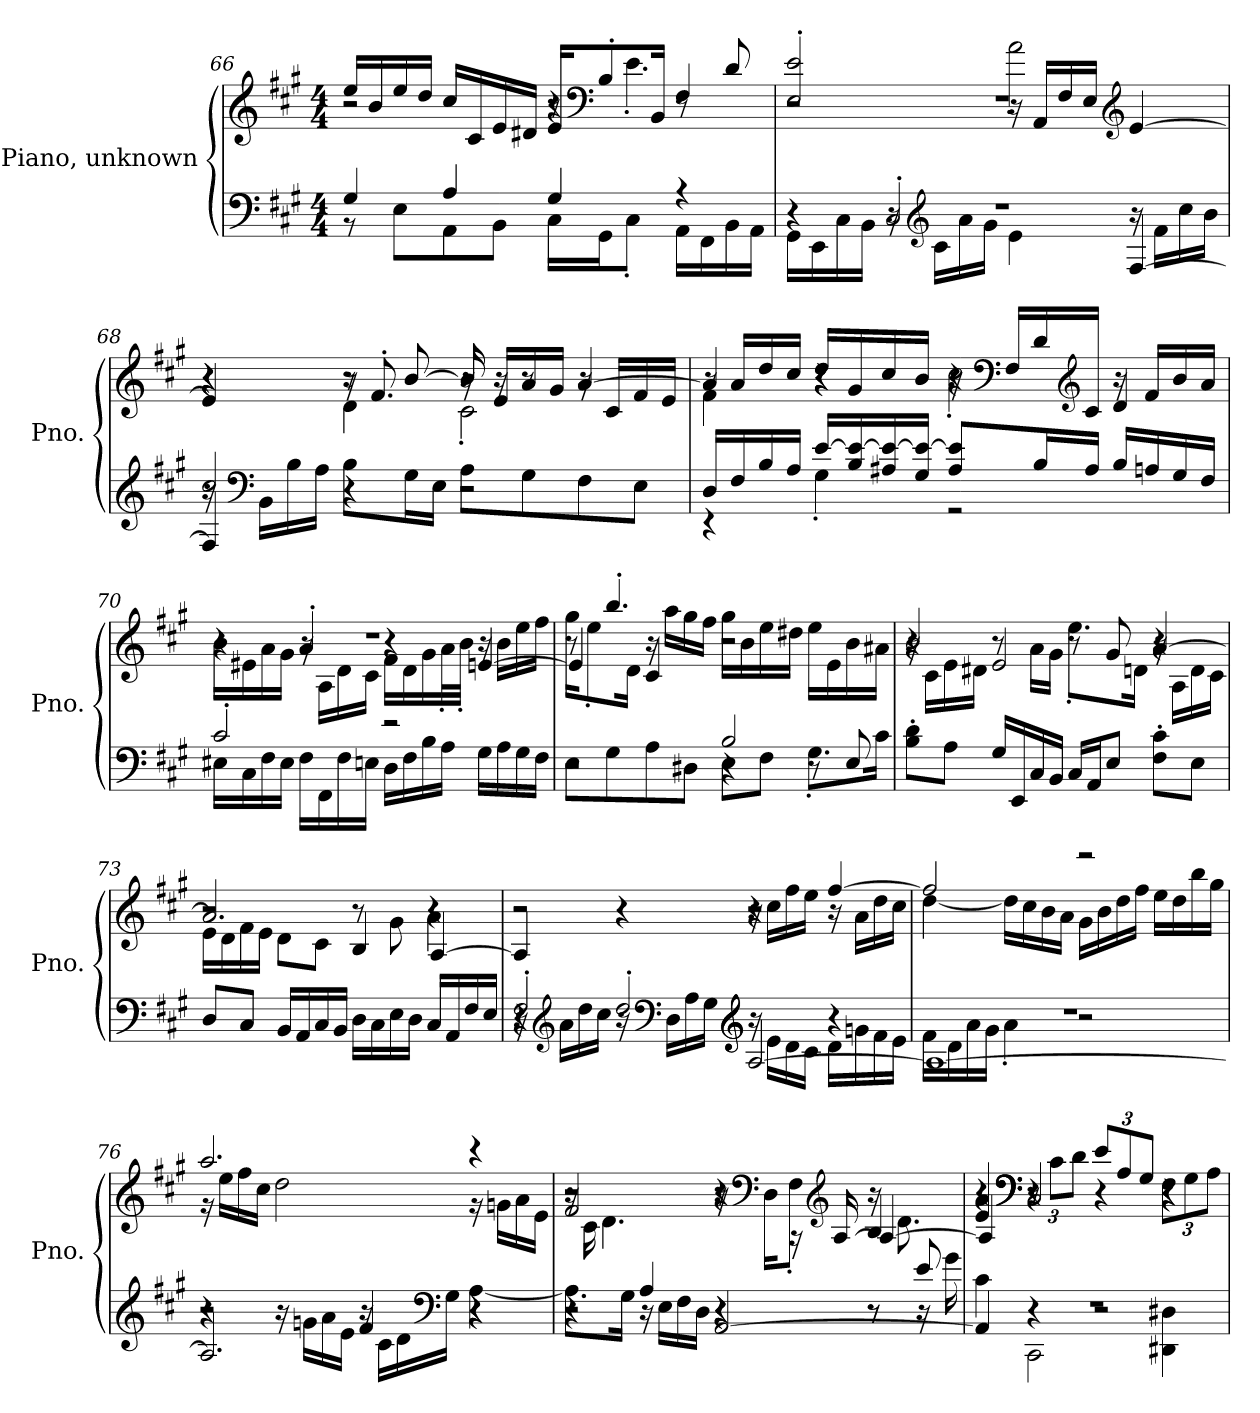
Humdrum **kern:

**kern	**kern
*part1	*part1
*staff2	*staff1
*I"Piano, unknown	*
*I'Pno.	*
*clefF4	*clefG2
*k[f#c#g#]	*k[f#c#g#]
*M4/4	*M4/4
=66	=66
*^	*^
*	*	*	*^
4G#/	8r	16ee/LL	2r	2r
.	.	16b/	.	.
.	8E\L	16ee/	.	.
.	.	16dd/JJ	.	.
4A/	8AA\	16cc#/LL	.	.
.	.	16c#/	.	.
.	8BB\J	16e/	.	.
.	.	16d#X/JJ	.	.
4G#/	16C#\LL	16e/KL	8r	4r
*	*	*clefF4	*	*
.	16GG#\J	8B'/	.	.
.	8C#'\J	.	4.e'\	.
.	.	16BB/Jk	.	.
4r	16AA\LL	8r	.	4F#/
.	16FF#\	.	.	.
.	16BB\	8d#/	.	.
.	16AA\JJ	.	.	.
!!LO:LB:g=z	!!	!!
=67	=67	=67	=67	=67
*	*^	*	*	*
1r	16GG#\LL	4r	1r	2r	2E/' 2e/'
.	16EE\	.	.	.	.
.	16C#\	.	.	.	.
.	16BB\JJ	.	.	.	.
.	16r	2C#'/	.	.	.
*clefG2	*	*	*	*	*
.	16c#\LL	.	.	.	.
.	16a\	.	.	.	.
.	16g#\JJ	.	.	.	.
.	4e\	.	.	2a'\	16r
.	.	.	.	.	16AA/LL
.	.	.	.	.	16F#/
.	.	.	.	.	16E/JJ
*	*	*	*clefG2	*	*
.	16r	[4F#/	.	.	[4e/
.	16f#\LL	.	.	.	.
.	16cc#\	.	.	.	.
.	16b\JJ	.	.	.	.
=68	=68	=68	=68	=68	=68
2cc#/	16r	4F#/]	4r	4r	4e/]
*clefF4	*	*	*	*	*
.	16BB\LL	.	.	.	.
.	16B\	.	.	.	.
.	16A\JJ	.	.	.	.
.	8B\L	4r	8r	4d\	16r
.	.	.	.	.	8.f#'/
.	16G#\L	.	[8b/	.	.
.	16E\JJ	.	.	.	.
2r	8A\L	2r	16b/]	2c#'\	16r
.	.	.	16r	.	16e/LL
.	8G#\	.	8r	.	16a/
.	.	.	.	.	16g#/JJ
.	8F#\	.	[4a/	.	16r
.	.	.	.	.	16c#/LL
.	8E\J	.	.	.	16f#/
.	.	.	.	.	16e/JJ
*	*v	*v	*	*	*
!!LO:LB:g=z	!!	!!
=69	=69	=69	=69	=69
16D/LL	4r	4a/]	4f#\	16r
16F#/	.	.	.	16a/LL
16B/	.	.	.	16dd/
16A/JJ	.	.	.	16cc#/JJ
[16e/LL	4G#'\	4r	4r	16dd/LL
16B/ 16e/_	.	.	.	16g#/
16A#X/ 16e/_	.	.	.	16cc#/
16G#/ 16e/_JJ	.	.	.	16b/JJ
8A#/ 8e/]L	2r	4r	2cc#'\	16r
*	*	*clefF4	*	*
.	.	.	.	16F#/LL
16B/L	.	.	.	16d/
*	*	*clefG2	*	*
16A#/JJ	.	.	.	16c#/JJ
16B/LL	.	4d/	.	16r
16An/	.	.	.	16f#/LL
16G#/	.	.	.	16b/
16F#/JJ	.	.	.	16a/JJ
=70	=70	=70	=70	=70
2c#'/	16E#X\LL	1r	16b\LL	4r
.	16C#\	.	16e#X\	.
.	16F#\	.	16a\	.
.	16E#\JJ	.	16g#\JJ	.
.	16F#\LL	.	16r	4a'/
.	16FF#\	.	16A\LL	.
.	16F#\	.	16d\	.
.	16En\JJ	.	16c#\JJ	.
2r	16D\LL	.	16f#\LL	4r
.	16F#\	.	16d\	.
.	16B\	.	16g#\	.
.	16A\JJ	.	32a'\L	.
.	.	.	32b'\JJJ	.
.	16G#\LL	.	16r	[4en/
.	16A\	.	16b\LL	.
.	16G#\	.	16ee\	.
.	16F#\JJ	.	16ff#\JJ	.
!!LO:LB:g=z	!!	!!
=71	=71	=71	=71	=71
*	*^	*	*	*
2r	8E\L	2r	8r	16gg#\KL	4e/]
.	.	.	.	8ee'\	.
.	8G#\	.	4.bb'/	.	.
.	.	.	.	16d\Jk	.
.	8A\	.	.	16r	4c#/
.	.	.	.	16aa\LL	.
.	8D#X\J	.	.	16gg#\	.
.	.	.	.	16ff#\JJ	.
2B/	8E\L	4r	2r	16gg#\LL	2r
.	.	.	.	16b\	.
.	8F#\J	.	.	16ee\	.
.	.	.	.	16dd#X\JJ	.
.	8.G#'\L	8r	.	16ee\LL	.
.	.	.	.	16e\	.
.	.	8E/	.	16b\	.
.	16c#\Jk	.	.	16a#X\JJ	.
*v	*v	*v	*	*	*
=72	=72	=72	=72
8B\' 8d\'L	2b/	16r	4r
.	.	16c#\LL	.
8A\J	.	16e\	.
.	.	16d#X\JJ	.
16G#/LL	.	8r	2e/
16EE/	.	.	.
16C#/	.	16a\LL	.
16BB/JJ	.	16g#\JJ	.
16C#/LL	8r	8.ee'\L	.
16AA/J	.	.	.
8E/J	8g#/	.	.
.	.	16dn\Jk	.
8F#\' 8c#\'L	[4a/	16r	4r
.	.	16A\LL	.
8E\J	.	16d\	.
.	.	16c#\JJ	.
!!LO:PB:g=z	!!	!!
=73	=73	=73	=73
8D/L	2.a/]	16e\LL	2r
.	.	16d\	.
8C#/J	.	16f#\	.
.	.	16e\JJ	.
16BB/LL	.	8d\L	.
16AA/	.	.	.
16C#/	.	8c#\J	.
16BB/JJ	.	.	.
16D\LL	.	8r	4B/
16C#\	.	.	.
16E\	.	8g#\	.
16D\JJ	.	.	.
16C#/LL	4r	4a\	[4A/
16AA/	.	.	.
16F#/	.	.	.
16E/JJ	.	.	.
=74	=74	=74	=74
*^	*	*	*
*	*^	*	*	*
4r	16r	2F#'/	2r	2r	4A/]
*clefG2	*	*	*	*	*
.	16a\LL	.	.	.	.
.	16dd\	.	.	.	.
.	16cc#\JJ	.	.	.	.
2dd'/	16r	.	.	.	4r
*clefF4	*	*	*	*	*
.	16D\LL	.	.	.	.
.	16A\	.	.	.	.
.	16G#\JJ	.	.	.	.
*clefG2	*	*	*	*	*
.	16r	[2A/	4r	16r	2r
.	16e\LL	.	.	16cc#\LL	.
.	16d\	.	.	16ff#\	.
.	16c#\JJ	.	.	16ee\JJ	.
4r	16d\LL	.	[4ff#/	16r	.
.	16gn\	.	.	16a\LL	.
.	16f#\	.	.	16dd\	.
.	16e\JJ	.	.	16cc#\JJ	.
*	*	*	*	*v	*v
!!LO:LB:g=z
=75	=75	=75	=75	=75
1r	16f#\LL	1A_	2ff#/]	[4dd\
.	16d\	.	.	.
.	16a\	.	.	.
.	16g#\JJ	.	.	.
.	4a'\	.	.	16dd\LL]
.	.	.	.	16cc#\
.	.	.	.	16b\
.	.	.	.	16a\JJ
.	2r	.	2r	16g#\LL
.	.	.	.	16b\
.	.	.	.	16dd\
.	.	.	.	16ff#\JJ
.	.	.	.	16ee\LL
.	.	.	.	16dd\
.	.	.	.	16bb\
.	.	.	.	16gg#\JJ
=76	=76	=76	=76	=76
2r	4r	2.A/]	2.aa/	16r
.	.	.	.	16ee\LL
.	.	.	.	16ff#\
.	.	.	.	16cc#\JJ
.	16r	.	.	2dd\
.	16gn\LL	.	.	.
.	16a\	.	.	.
.	16e\JJ	.	.	.
4f#/	16r	.	.	.
.	16c#\LL	.	.	.
.	16d\	.	.	.
*clefF4	*	*	*	*
.	16G#\JJ	.	.	.
4r	[4A\	4r	4r	16r
.	.	.	.	16gn\LL
.	.	.	.	16a\
.	.	.	.	16e\JJ
!!LO:LB:g=z
=77	=77	=77	=77	=77
*	*	*	*	*^
2r	8.A\L]	4r	2f#/	16r	2r
.	.	.	.	16c#\	.
.	.	.	.	4.d\	.
.	16G#\Jk	.	.	.	.
.	16r	4A/	.	.	.
.	16E\LL	.	.	.	.
.	16F#\	.	.	.	.
.	16D\JJ	.	.	.	.
4r	4r	[2AA/	4r	16r	8r
*	*	*	*clefF4	*	*
.	.	.	.	16D\KL	.
.	.	.	.	8F#'\J	16r
*	*	*	*clefG2	*	*
.	.	.	.	.	[16A/
8r	8r	.	4B/	16r	4A/_
.	.	.	.	8.d\	.
8e/	16r	.	.	.	.
.	16g#\	.	.	.	.
=78	=78	=78	=78	=78	=78
1r	4c#\	4AA/]	4e/ 4a/	4r	4A/]
*	*	*	*clefF4	*	*
.	2CC#\	4r	4r	12r	2C#/
.	.	.	.	12c#\L	.
.	.	.	.	12d\J	.
*	*	*	*Xbrackettup	*	*
.	.	2r	12e/L	4r	.
.	.	.	12A/	.	.
.	.	.	12G#/J	.	.
.	4DD#X\ 4D#X\	.	4r	12F#\L	4r
.	.	.	.	12G#\	.
.	.	.	.	12A\J	.
*v	*v	*v	*	*	*
*	*v	*v	*v
=	=
*-	*-
